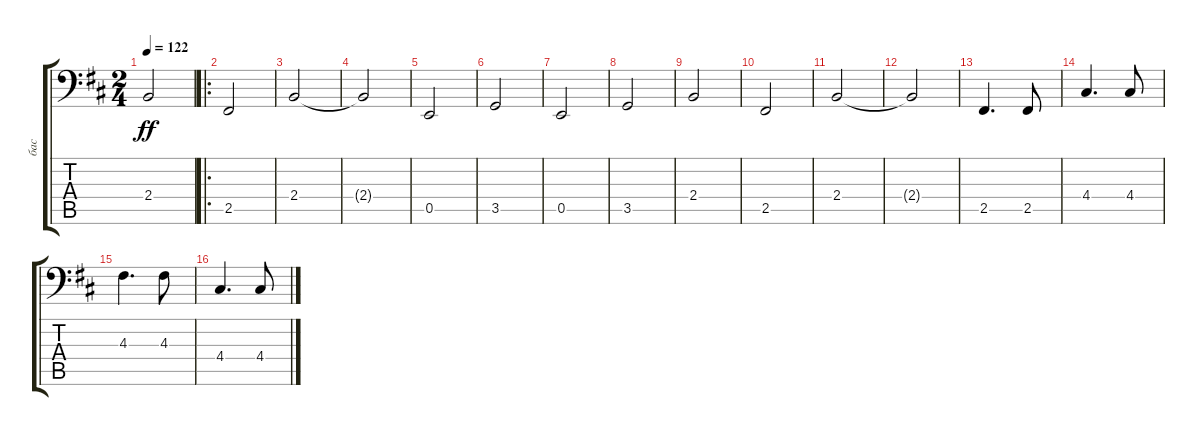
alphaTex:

\track ("бас" "бас") {instrument acousticbass}
\staff {score tabs}
\tuning (D6 G2 D2 A1 E1 C-1) {hide}
\ts (2 4)
\tempo 122
\clef f4
\ks bminor
2.4.2{dy ff} |
\ro
2.5.2 |
2.4.2 |
2.4{t}.2 |
0.5.2 |
3.5.2 |
0.5.2 |
3.5.2 |
2.4.2 |
2.5.2 |
2.4.2 |
2.4{t}.2 |
2.5.4{d} 2.5.8 |
4.4.4{d} 4.4.8 |
4.3.4{d} 4.3.8 |
4.4.4{d} 4.4.8
